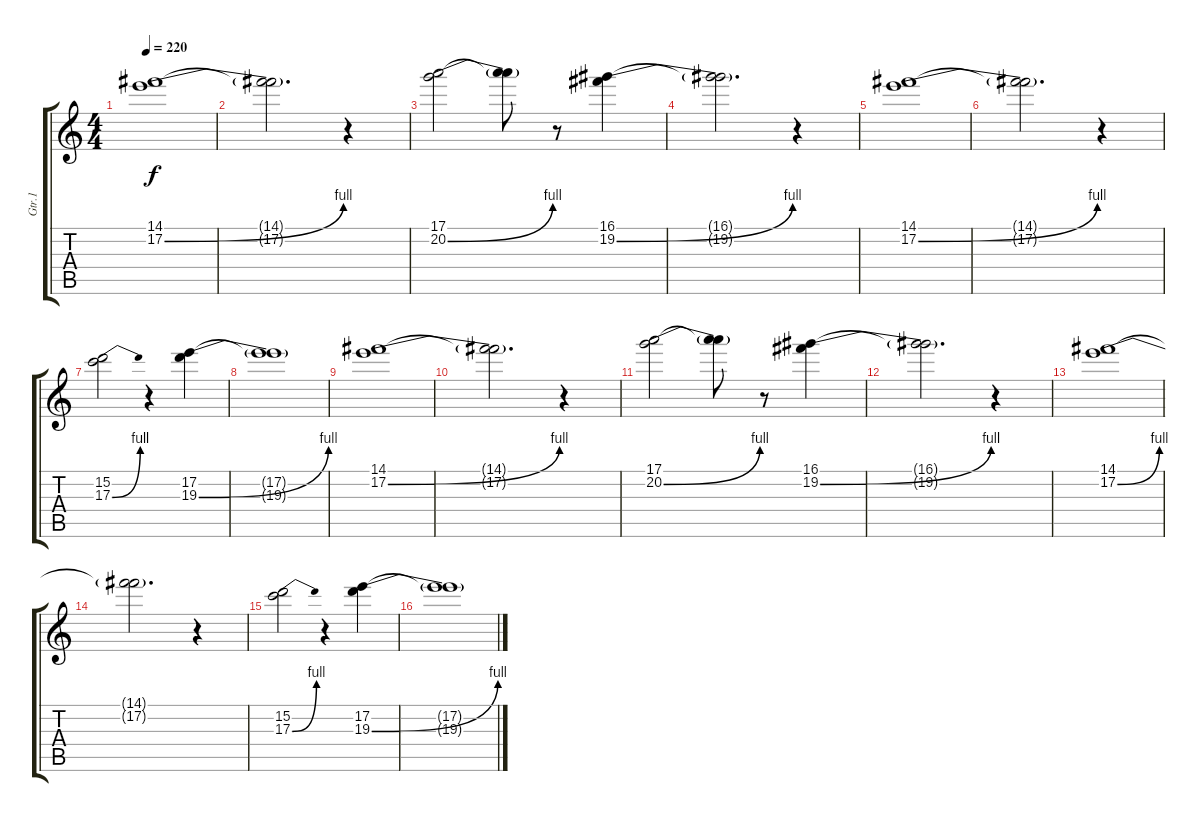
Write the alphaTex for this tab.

\track ("Gtr.1" "Gtr.1") {instrument overdrivenguitar}
\staff {score tabs}
\tuning (E4 B3 G3 D3 A2 E2) {hide}
\ts (4 4)
\tempo 220
\clef g2
\ks c
(14.1 17.2{be (bend 0 0 60 4)}).1{dy f} |
(14.1{t} 17.2{t}).2{d} r.4 |
(17.1 20.2{be (bend 0 0 60 4)}).2 (17.1{t} 20.2{t}).8 r.8 (16.1 19.2{be (bend 0 0 60 4)}).4 |
(16.1{t} 19.2{t}).2{d} r.4 |
(14.1 17.2{be (bend 0 0 60 4)}).1 |
(14.1{t} 17.2{t}).2{d} r.4 |
(15.2 17.3{be (bend 0 0 60 4)}).2 r.4 (17.2 19.3{be (bend 0 0 60 4)}).4 |
(17.2{t} 19.3{t}).1 |
(14.1 17.2{be (bend 0 0 60 4)}).1 |
(14.1{t} 17.2{t}).2{d} r.4 |
(17.1 20.2{be (bend 0 0 60 4)}).2 (17.1{t} 20.2{t}).8 r.8 (16.1 19.2{be (bend 0 0 60 4)}).4 |
(16.1{t} 19.2{t}).2{d} r.4 |
(14.1 17.2{be (bend 0 0 60 4)}).1 |
(14.1{t} 17.2{t}).2{d} r.4 |
(15.2 17.3{be (bend 0 0 60 4)}).2 r.4 (17.2 19.3{be (bend 0 0 60 4)}).4 |
(17.2{t} 19.3{t}).1
